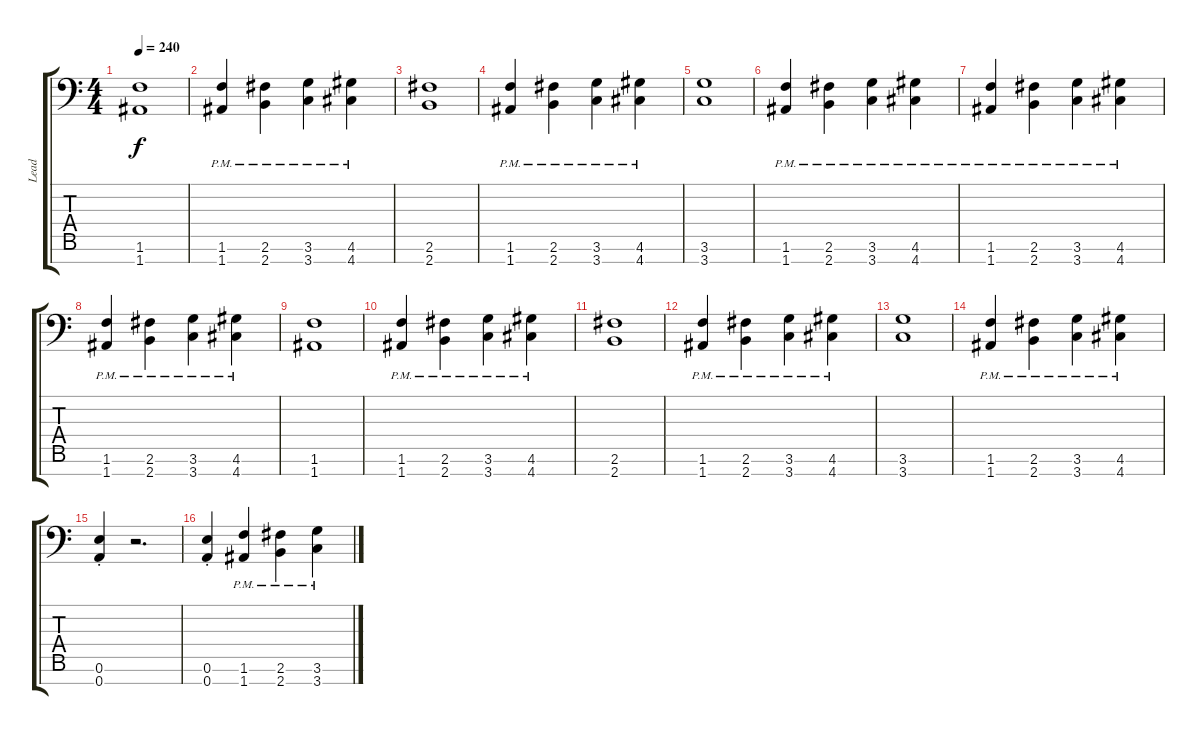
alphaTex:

\track ("Lead" "Lead") {instrument distortionguitar}
\staff {score tabs}
\tuning (E4 B3 G3 D3 A2 E2 A1) {hide}
\ts (4 4)
\tempo 240
\clef f4
\ks c
(1.6 1.7).1{dy f} |
(1.6{pm} 1.7{pm}).4 (2.6{pm} 2.7{pm}).4 (3.6{pm} 3.7{pm}).4 (4.6{pm} 4.7{pm}).4 |
(2.6 2.7).1 |
(1.6{pm} 1.7{pm}).4 (2.6{pm} 2.7{pm}).4 (3.6{pm} 3.7{pm}).4 (4.6{pm} 4.7{pm}).4 |
(3.6 3.7).1 |
(1.6{pm} 1.7{pm}).4 (2.6{pm} 2.7{pm}).4 (3.6{pm} 3.7{pm}).4 (4.6{pm} 4.7{pm}).4 |
(1.6{pm} 1.7{pm}).4 (2.6{pm} 2.7{pm}).4 (3.6{pm} 3.7{pm}).4 (4.6{pm} 4.7{pm}).4 |
(1.6{pm} 1.7{pm}).4 (2.6{pm} 2.7{pm}).4 (3.6{pm} 3.7{pm}).4 (4.6{pm} 4.7{pm}).4 |
(1.6 1.7).1 |
(1.6{pm} 1.7{pm}).4 (2.6{pm} 2.7{pm}).4 (3.6{pm} 3.7{pm}).4 (4.6{pm} 4.7{pm}).4 |
(2.6 2.7).1 |
(1.6{pm} 1.7{pm}).4 (2.6{pm} 2.7{pm}).4 (3.6{pm} 3.7{pm}).4 (4.6{pm} 4.7{pm}).4 |
(3.6 3.7).1 |
(1.6{pm} 1.7{pm}).4 (2.6{pm} 2.7{pm}).4 (3.6{pm} 3.7{pm}).4 (4.6{pm} 4.7{pm}).4 |
(0.6{st} 0.7{st}).4 r.2{d} |
(0.6{st} 0.7{st}).4 (1.6{pm} 1.7{pm}).4 (2.6{pm} 2.7{pm}).4 (3.6{pm} 3.7{pm}).4
